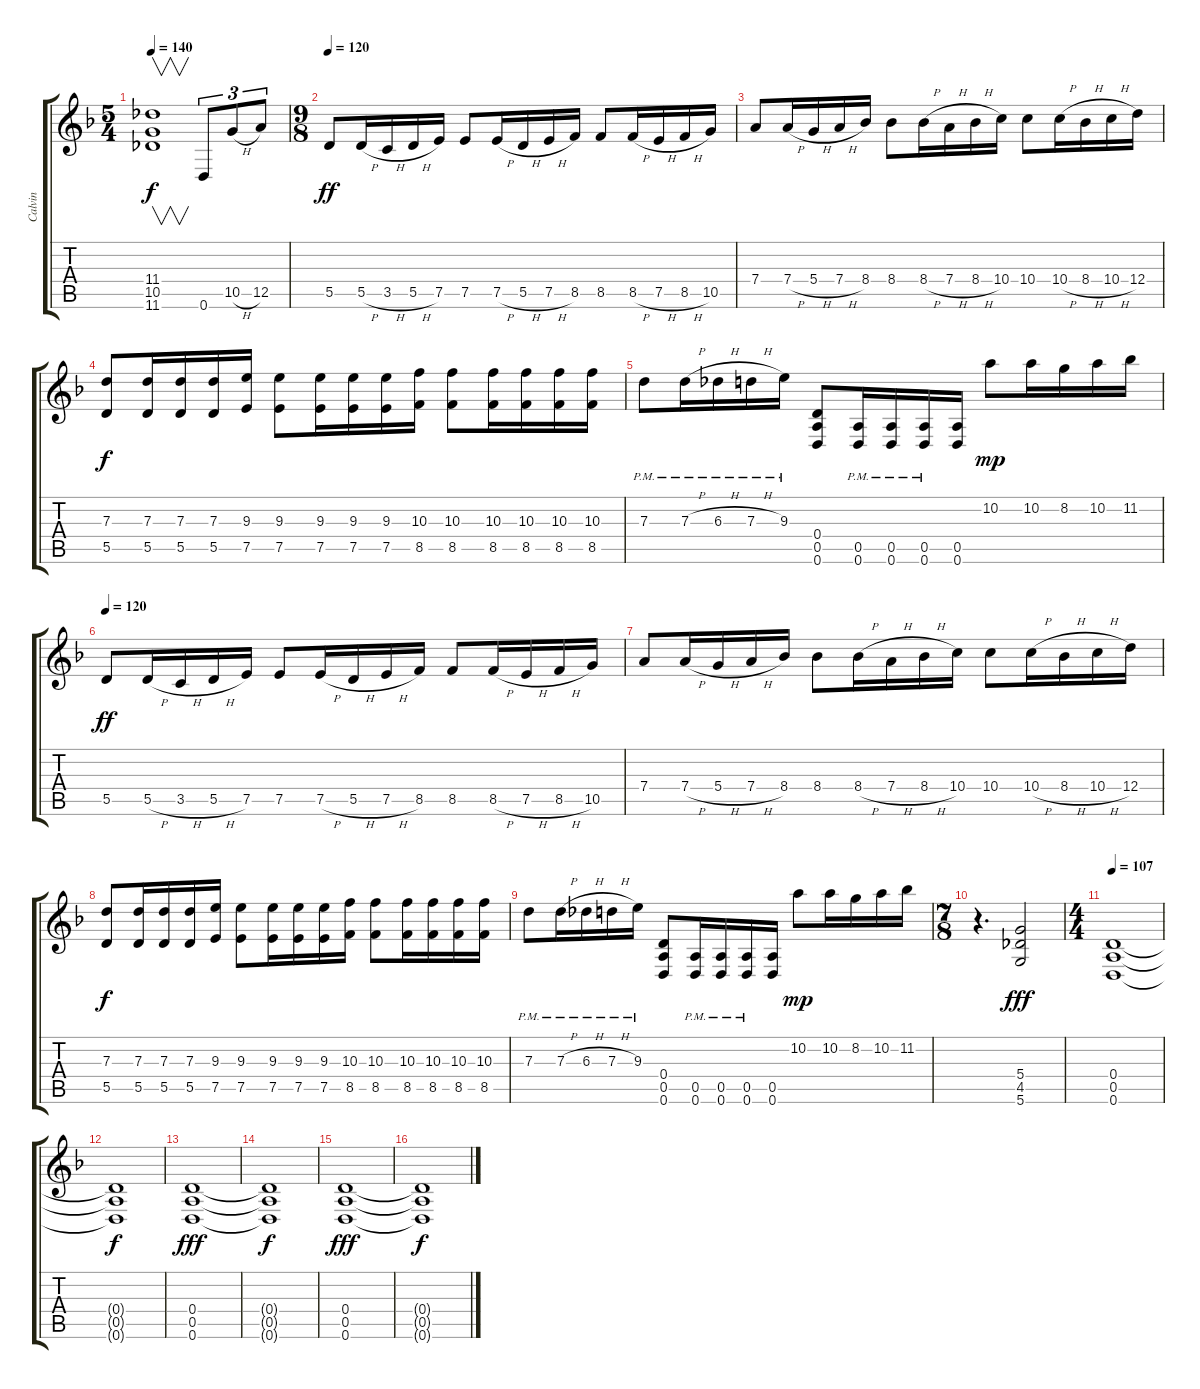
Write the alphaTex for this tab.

\track ("Calvin" "Calvin") {instrument distortionguitar}
\staff {score tabs}
\tuning (E4 B3 G3 D3 A2 D2) {hide}
\ts (5 4)
\tempo 140
\clef g2
\ks dminor
(11.4 10.5 11.6).1{v dy f} 0.6.8{tu (3 2)} 10.5{h}.8{tu (3 2)} 12.5.8{tu (3 2)} |
\ts (9 8)
\tempo 120
5.5.8{dy ff} 5.5{h}.16 3.5{h}.16 5.5{h}.16 7.5.16 7.5.8 7.5{h}.16 5.5{h}.16 7.5{h}.16 8.5.16 8.5.8 8.5{h}.16 7.5{h}.16 8.5{h}.16 10.5.16 |
7.4.8 7.4{h}.16 5.4{h}.16 7.4{h}.16 8.4.16 8.4.8 8.4{h}.16 7.4{h}.16 8.4{h}.16 10.4.16 10.4.8 10.4{h}.16 8.4{h}.16 10.4{h}.16 12.4.16 |
(7.3 5.5).8{dy f} (7.3 5.5).16 (7.3 5.5).16 (7.3 5.5).16 (9.3 7.5).16 (9.3 7.5).8 (9.3 7.5).16 (9.3 7.5).16 (9.3 7.5).16 (10.3 8.5).16 (10.3 8.5).8 (10.3 8.5).16 (10.3 8.5).16 (10.3 8.5).16 (10.3 8.5).16 |
7.3{pm}.8 7.3{h pm}.16 6.3{h pm}.16 7.3{h pm}.16 9.3{pm}.16 (0.4 0.5 0.6).8 (0.5{pm} 0.6{pm}).16 (0.5{pm} 0.6{pm}).16 (0.5{pm} 0.6{pm}).16 (0.5 0.6).16 10.2.8{dy mp} 10.2.16 8.2.16 10.2.16 11.2.16 |
\tempo 120
5.5.8{dy ff} 5.5{h}.16 3.5{h}.16 5.5{h}.16 7.5.16 7.5.8 7.5{h}.16 5.5{h}.16 7.5{h}.16 8.5.16 8.5.8 8.5{h}.16 7.5{h}.16 8.5{h}.16 10.5.16 |
7.4.8 7.4{h}.16 5.4{h}.16 7.4{h}.16 8.4.16 8.4.8 8.4{h}.16 7.4{h}.16 8.4{h}.16 10.4.16 10.4.8 10.4{h}.16 8.4{h}.16 10.4{h}.16 12.4.16 |
(7.3 5.5).8{dy f} (7.3 5.5).16 (7.3 5.5).16 (7.3 5.5).16 (9.3 7.5).16 (9.3 7.5).8 (9.3 7.5).16 (9.3 7.5).16 (9.3 7.5).16 (10.3 8.5).16 (10.3 8.5).8 (10.3 8.5).16 (10.3 8.5).16 (10.3 8.5).16 (10.3 8.5).16 |
7.3{pm}.8 7.3{h pm}.16 6.3{h pm}.16 7.3{h pm}.16 9.3{pm}.16 (0.4 0.5 0.6).8 (0.5{pm} 0.6{pm}).16 (0.5{pm} 0.6{pm}).16 (0.5{pm} 0.6{pm}).16 (0.5 0.6).16 10.2.8{dy mp} 10.2.16 8.2.16 10.2.16 11.2.16 |
\ts (7 8)
r.4{d} (5.4 4.5 5.6).2{dy fff} |
\ts (4 4)
\tempo 107
(0.4 0.5 0.6).1 |
(0.4{t} 0.5{t} 0.6{t}).1{dy f} |
(0.4 0.5 0.6).1{dy fff} |
(0.4{t} 0.5{t} 0.6{t}).1{dy f} |
(0.4 0.5 0.6).1{dy fff} |
(0.4{t} 0.5{t} 0.6{t}).1{dy f}
